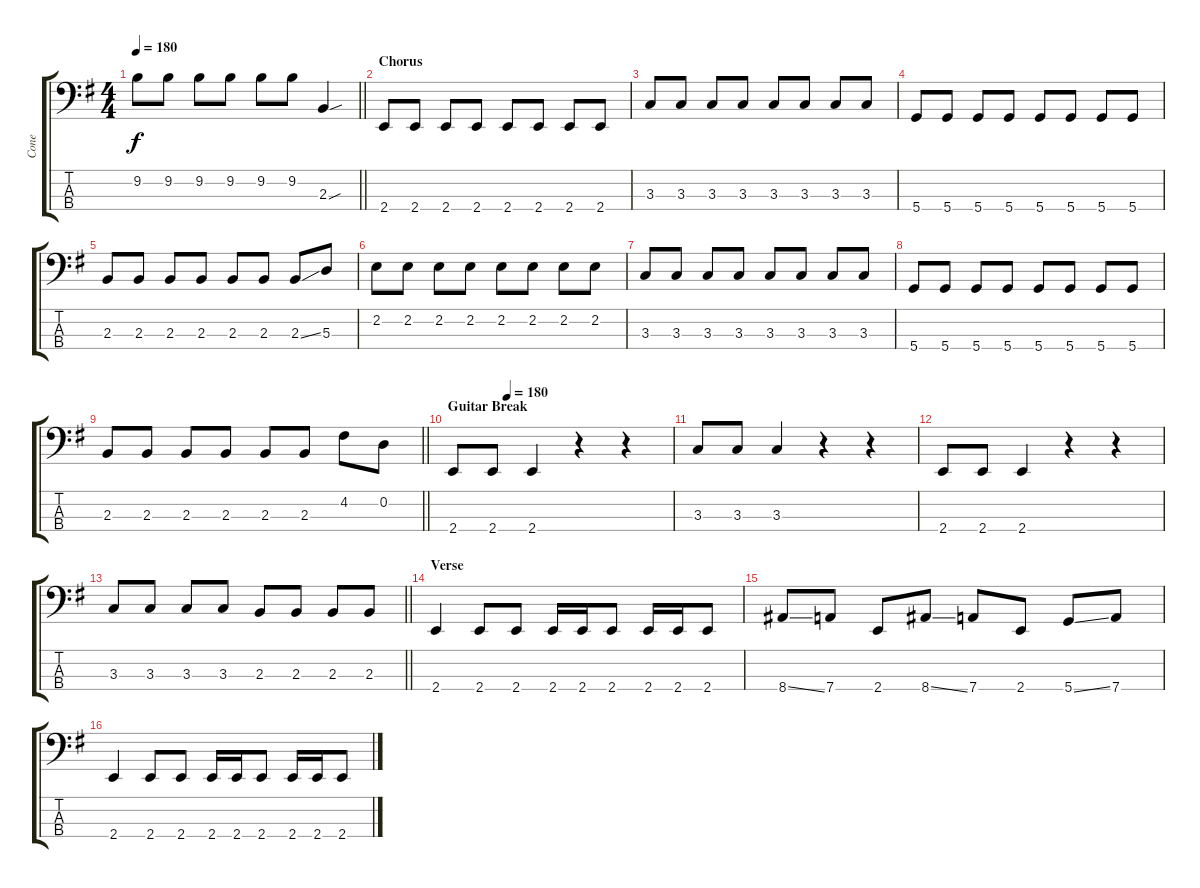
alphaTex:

\track ("Cone" "Cone") {instrument electricbasspick}
\staff {score tabs}
\tuning (G2 D2 A1 D1) {hide}
\ts (4 4)
\tempo 180
\clef f4
\barLineRight lightlight
\ks g
9.2.8{dy f} 9.2.8 9.2.8 9.2.8 9.2.8 9.2.8 2.3{sou}.4 |
\section ("" "Chorus")
2.4.8 2.4.8 2.4.8 2.4.8 2.4.8 2.4.8 2.4.8 2.4.8 |
3.3.8 3.3.8 3.3.8 3.3.8 3.3.8 3.3.8 3.3.8 3.3.8 |
5.4.8 5.4.8 5.4.8 5.4.8 5.4.8 5.4.8 5.4.8 5.4.8 |
2.3.8 2.3.8 2.3.8 2.3.8 2.3.8 2.3.8 2.3{ss}.8 5.3.8 |
2.2.8 2.2.8 2.2.8 2.2.8 2.2.8 2.2.8 2.2.8 2.2.8 |
3.3.8 3.3.8 3.3.8 3.3.8 3.3.8 3.3.8 3.3.8 3.3.8 |
5.4.8 5.4.8 5.4.8 5.4.8 5.4.8 5.4.8 5.4.8 5.4.8 |
\barLineRight lightlight
2.3.8 2.3.8 2.3.8 2.3.8 2.3.8 2.3.8 4.2.8 0.2.8 |
\section ("" "Guitar Break")
\tempo (180 0.25)
2.4.8 2.4.8 2.4.4 r.4 r.4 |
3.3.8 3.3.8 3.3.4 r.4 r.4 |
2.4.8 2.4.8 2.4.4 r.4 r.4 |
\barLineRight lightlight
3.3.8 3.3.8 3.3.8 3.3.8 2.3.8 2.3.8 2.3.8 2.3.8 |
\section ("" "Verse")
2.4.4 2.4.8 2.4.8 2.4.16 2.4.16 2.4.8 2.4.16 2.4.16 2.4.8 |
8.4{ss}.8 7.4.8 2.4.8 8.4{ss}.8 7.4.8 2.4.8 5.4{ss}.8 7.4.8 |
2.4.4 2.4.8 2.4.8 2.4.16 2.4.16 2.4.8 2.4.16 2.4.16 2.4.8
